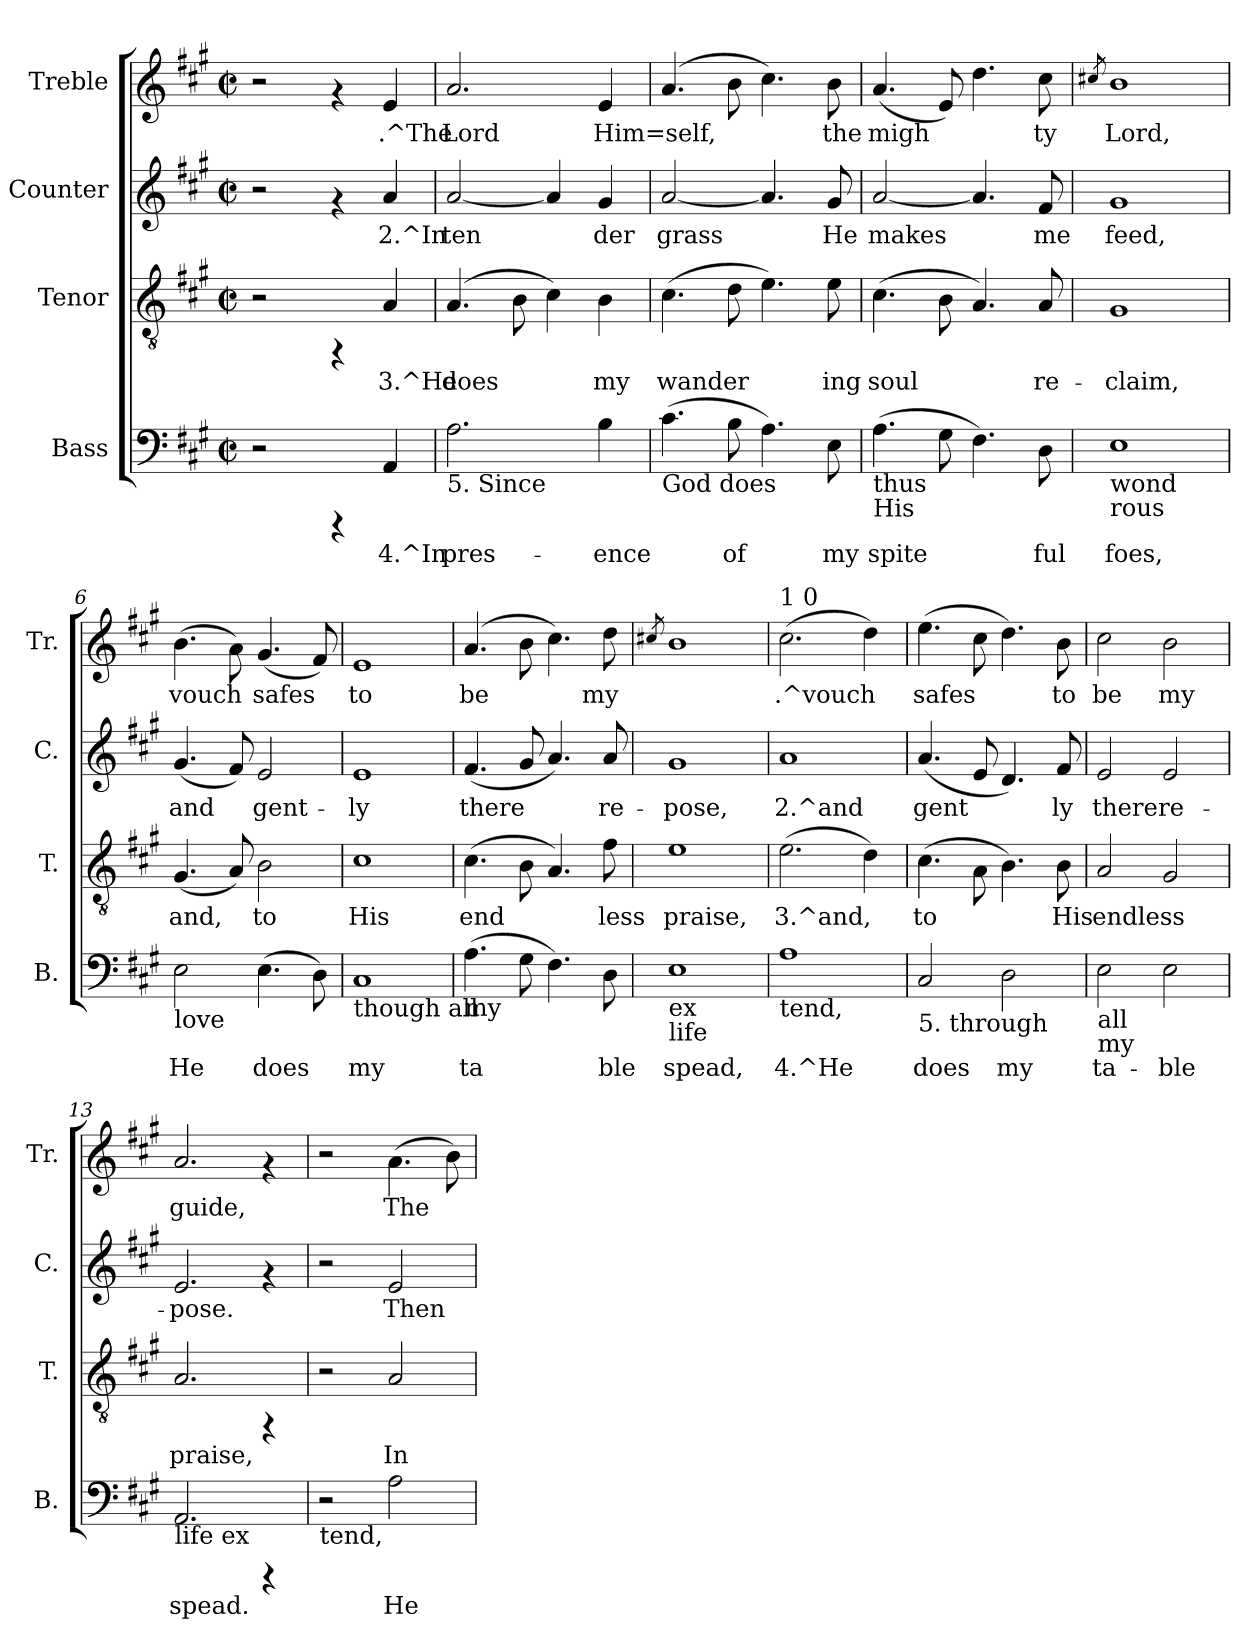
**kern	**text	**kern	**text	**kern	**text	**kern	**text
*part4	*part4	*part3	*part3	*part2	*part2	*part1	*part1
*staff4	*staff4	*staff3	*staff3	*staff2	*staff2	*staff1	*staff1
*I"Bass	*	*I"Tenor	*	*I"Counter	*	*I"Treble	*
*I'B.	*	*I'T.	*	*I'C.	*	*I'Tr.	*
!!LO:PB:g=z
*stria5	*	*stria5	*	*stria5	*	*stria5	*
*clefF4	*	*clefGv2	*	*clefG2	*	*clefG2	*
*k[f#c#g#]	*	*k[f#c#g#]	*	*k[f#c#g#]	*	*k[f#c#g#]	*
*A:	*	*A:	*	*A:	*	*A:	*
*M2/2	*	*M2/2	*	*M2/2	*	*M2/2	*
*met(c|)	*	*met(c|)	*	*met(c|)	*	*met(c|)	*
=1	=1	=1	=1	=1	=1	=1	=1
2r	.	2r	.	2r	.	2r	.
4rCCC	.	4rFF	.	4rf	.	4rf	.
!	!LO:LY:b:rj	!	!LO:LY:b:rj	!	!LO:LY:b:rj	!	!LO:LY:b:rj
4AA/	4.^In	4A/	3.^He	4a/	2.^In	4e/	.^The
=2	=2	=2	=2	=2	=2	=2	=2
!LO:TX:b:t=5. Since	!	!	!	!	!	!	!
!	!LO:LY:b:rj	!	!LO:LY:b:rj	!	!LO:LY:b:rj	!	!LO:LY:b:rj
2.A\	pres-	(>4.A/	does	[<2a/	ten-	2.a/	Lord
!	!	!	!LO:LY:b:rj	!	!	!	!
.	.	8B\	.	.	.	.	.
!	!	!	!LO:LY:b:rj	!	!LO:LY:b:rj	!	!
.	.	4c#\)	.	4a/]	--	.	.
!	!LO:LY:b:rj	!	!LO:LY:b:rj	!	!LO:LY:b:rj	!	!LO:LY:b:rj
4B\	-ence	4B\	my	4g#/	-der	4e/	Him=self,
=3	=3	=3	=3	=3	=3	=3	=3
!LO:TX:b:t=God does	!	!	!	!	!	!	!
!	!LO:LY:b:rj	!	!LO:LY:b:rj	!	!LO:LY:b:rj	!	!LO:LY:b:rj
(>4.c#\	.	(>4.c#\	wander-	[<2a/	grass	(>4.a/	.
!	!LO:LY:b:rj	!	!LO:LY:b:rj	!	!	!	!LO:LY:b:rj
8B\	of	8d\	--	.	.	8b\	.
!	!LO:LY:b:rj	!	!LO:LY:b:rj	!	!LO:LY:b:rj	!	!LO:LY:b:rj
4.A\)	.	4.e\)	--	4.a/]	.	4.cc#\)	.
!	!LO:LY:b:rj	!	!LO:LY:b:rj	!	!LO:LY:b:rj	!	!LO:LY:b:rj
8E\	my	8e\	-ing	8g#/	He	8b\	the
=4	=4	=4	=4	=4	=4	=4	=4
!LO:TX:b:t=thus	!	!	!	!	!	!	!
!LO:TX:b:t=His	!	!	!	!	!	!	!
!	!LO:LY:b:rj	!	!LO:LY:b:rj	!	!LO:LY:b:rj	!	!LO:LY:b:rj
(>4.A\	spite-	(>4.c#\	soul	[<2a/	makes	(<4.a/	migh-
!	!LO:LY:b:rj	!	!LO:LY:b:rj	!	!	!	!LO:LY:b:rj
8G#\	--	8B\	.	.	.	8e/)	--
!	!LO:LY:b:rj	!	!LO:LY:b:rj	!	!LO:LY:b:rj	!	!LO:LY:b:rj
4.F#\)	--	4.A/)	.	4.a/]	.	4.dd\	--
!	!LO:LY:b:rj	!	!LO:LY:b:rj	!	!LO:LY:b:rj	!	!LO:LY:b:rj
8D\	-ful	8A/	re-	8f#/	me	8cc#\	-ty
=5	=5	=5	=5	=5	=5	=5	=5
.	.	.	.	.	.	8qcc#X/	.
!LO:TX:b:t=wond	!	!	!	!	!	!	!
!LO:TX:b:t=rous	!	!	!	!	!	!	!
!	!LO:LY:b:rj	!	!LO:LY:b:rj	!	!LO:LY:b:rj	!	!LO:LY:b:rj
1E	foes,	1G#	-claim,	1g#	feed,	1b	Lord,
=6	=6	=6	=6	=6	=6	=6	=6
!LO:TX:b:t=love	!	!	!	!	!	!	!
!	!LO:LY:b:rj	!	!LO:LY:b:rj	!	!LO:LY:b:rj	!	!LO:LY:b:rj
2E\	He	(<4.G#/	and,	(<4.g#/	and	(>4.b\	vouch-
!	!	!	!LO:LY:b:rj	!	!LO:LY:b:rj	!	!LO:LY:b:rj
.	.	8A/)	.	8f#/)	.	8a\)	--
!	!LO:LY:b:rj	!	!LO:LY:b:rj	!	!LO:LY:b:rj	!	!LO:LY:b:rj
(>4.E\	does	2B\	to	2e/	gent-	(<4.g#/	-safes
!	!LO:LY:b:rj	!	!	!	!	!	!LO:LY:b:rj
8D\)	.	.	.	.	.	8f#/)	.
=7	=7	=7	=7	=7	=7	=7	=7
!LO:TX:b:t=though all	!	!	!	!	!	!	!
!	!LO:LY:b:rj	!	!LO:LY:b:rj	!	!LO:LY:b:rj	!	!LO:LY:b:rj
1C#	my	1c#	His	1e	-ly	1e	to
=8	=8	=8	=8	=8	=8	=8	=8
!LO:TX:b:t=my	!	!	!	!	!	!	!
!	!LO:LY:b:rj	!	!LO:LY:b:rj	!	!LO:LY:b:rj	!	!LO:LY:b:rj
(>4.A\	ta-	(>4.c#\	end-	(<4.f#/	there	(>4.a/	be
!	!LO:LY:b:rj	!	!LO:LY:b:rj	!	!LO:LY:b:rj	!	!LO:LY:b:rj
8G#\	--	8B\	--	8g#/	.	8b\	.
!	!LO:LY:b:rj	!	!LO:LY:b:rj	!	!LO:LY:b:rj	!	!LO:LY:b:rj
4.F#\)	--	4.A/)	--	4.a/)	.	4.cc#\)	.
!	!LO:LY:b:rj	!	!LO:LY:b:rj	!	!LO:LY:b:rj	!	!LO:LY:b:rj
8D\	-ble	8f#\	-less	8a/	re-	8dd\	my
=9	=9	=9	=9	=9	=9	=9	=9
.	.	.	.	.	.	8qcc#X/	.
!LO:TX:b:t=ex	!	!	!	!	!	!	!
!LO:TX:b:t=life	!	!	!	!	!	!	!
!	!LO:LY:b:rj	!	!LO:LY:b:rj	!	!LO:LY:b:rj	!	!LO:LY:b:rj
1E	spead,	1e	praise,	1g#	-pose,	1b	.
!!LO:LB:g=z
=10	=10	=10	=10	=10	=10	=10	=10
!	!	!	!	!	!	!LO:TX:a:t=1 0	!
!LO:TX:b:t=tend,	!	!	!	!	!	!	!
!	!LO:LY:b:rj	!	!LO:LY:b:rj	!	!LO:LY:b:rj	!	!LO:LY:b:rj
1A	4.^He	(>2.e\	3.^and,	1a	2.^and	(>2.cc#\	.^vouch-
!	!	!	!LO:LY:b:rj	!	!	!	!LO:LY:b:rj
.	.	4d\)	.	.	.	4dd\)	--
=11	=11	=11	=11	=11	=11	=11	=11
!LO:TX:b:t=5. through	!	!	!	!	!	!	!
!	!LO:LY:b:rj	!	!LO:LY:b:rj	!	!LO:LY:b:rj	!	!LO:LY:b:rj
2C#/	does	(>4.c#\	to	(<4.a/	gent-	(>4.ee\	-safes
!	!	!	!LO:LY:b:rj	!	!LO:LY:b:rj	!	!LO:LY:b:rj
.	.	8A\	.	8e/	--	8cc#\	.
!	!LO:LY:b:rj	!	!LO:LY:b:rj	!	!LO:LY:b:rj	!	!LO:LY:b:rj
2D\	my	4.B\)	.	4.d/)	--	4.dd\)	.
!	!	!	!LO:LY:b:rj	!	!LO:LY:b:rj	!	!LO:LY:b:rj
.	.	8B\	His	8f#/	-ly	8b\	to
=12	=12	=12	=12	=12	=12	=12	=12
!LO:TX:b:t=all	!	!	!	!	!	!	!
!LO:TX:b:t=my	!	!	!	!	!	!	!
!	!LO:LY:b:rj	!	!LO:LY:b:rj	!	!LO:LY:b:rj	!	!LO:LY:b:rj
2E\	ta-	2A/	endless	2e/	there	2cc#\	be
!	!LO:LY:b:rj	!	!LO:LY:b:rj	!	!LO:LY:b:rj	!	!LO:LY:b:rj
2E\	-ble	2G#/	.	2e/	re-	2b\	my
=13	=13	=13	=13	=13	=13	=13	=13
!LO:TX:b:t=life ex	!	!	!	!	!	!	!
!	!LO:LY:b:rj	!	!LO:LY:b:rj	!	!LO:LY:b:rj	!	!LO:LY:b:rj
2.AA/	spead.	2.A/	praise,	2.e/	-pose.	2.a/	guide,
4rCCC	.	4rFF	.	4rf	.	4rf	.
=14	=14	=14	=14	=14	=14	=14	=14
!LO:TX:b:t=tend,	!	!	!	!	!	!	!
2r	.	2r	.	2r	.	2r	.
!	!LO:LY:b:rj	!	!LO:LY:b:rj	!	!LO:LY:b:rj	!	!LO:LY:b:rj
2A\	He	2A/	In-	2e/	Then	(>4.a\	The
!	!	!	!	!	!	!	!LO:LY:b:rj
.	.	.	.	.	.	8b>\)	.
=	=	=	=	=	=	=	=
*-	*-	*-	*-	*-	*-	*-	*-
